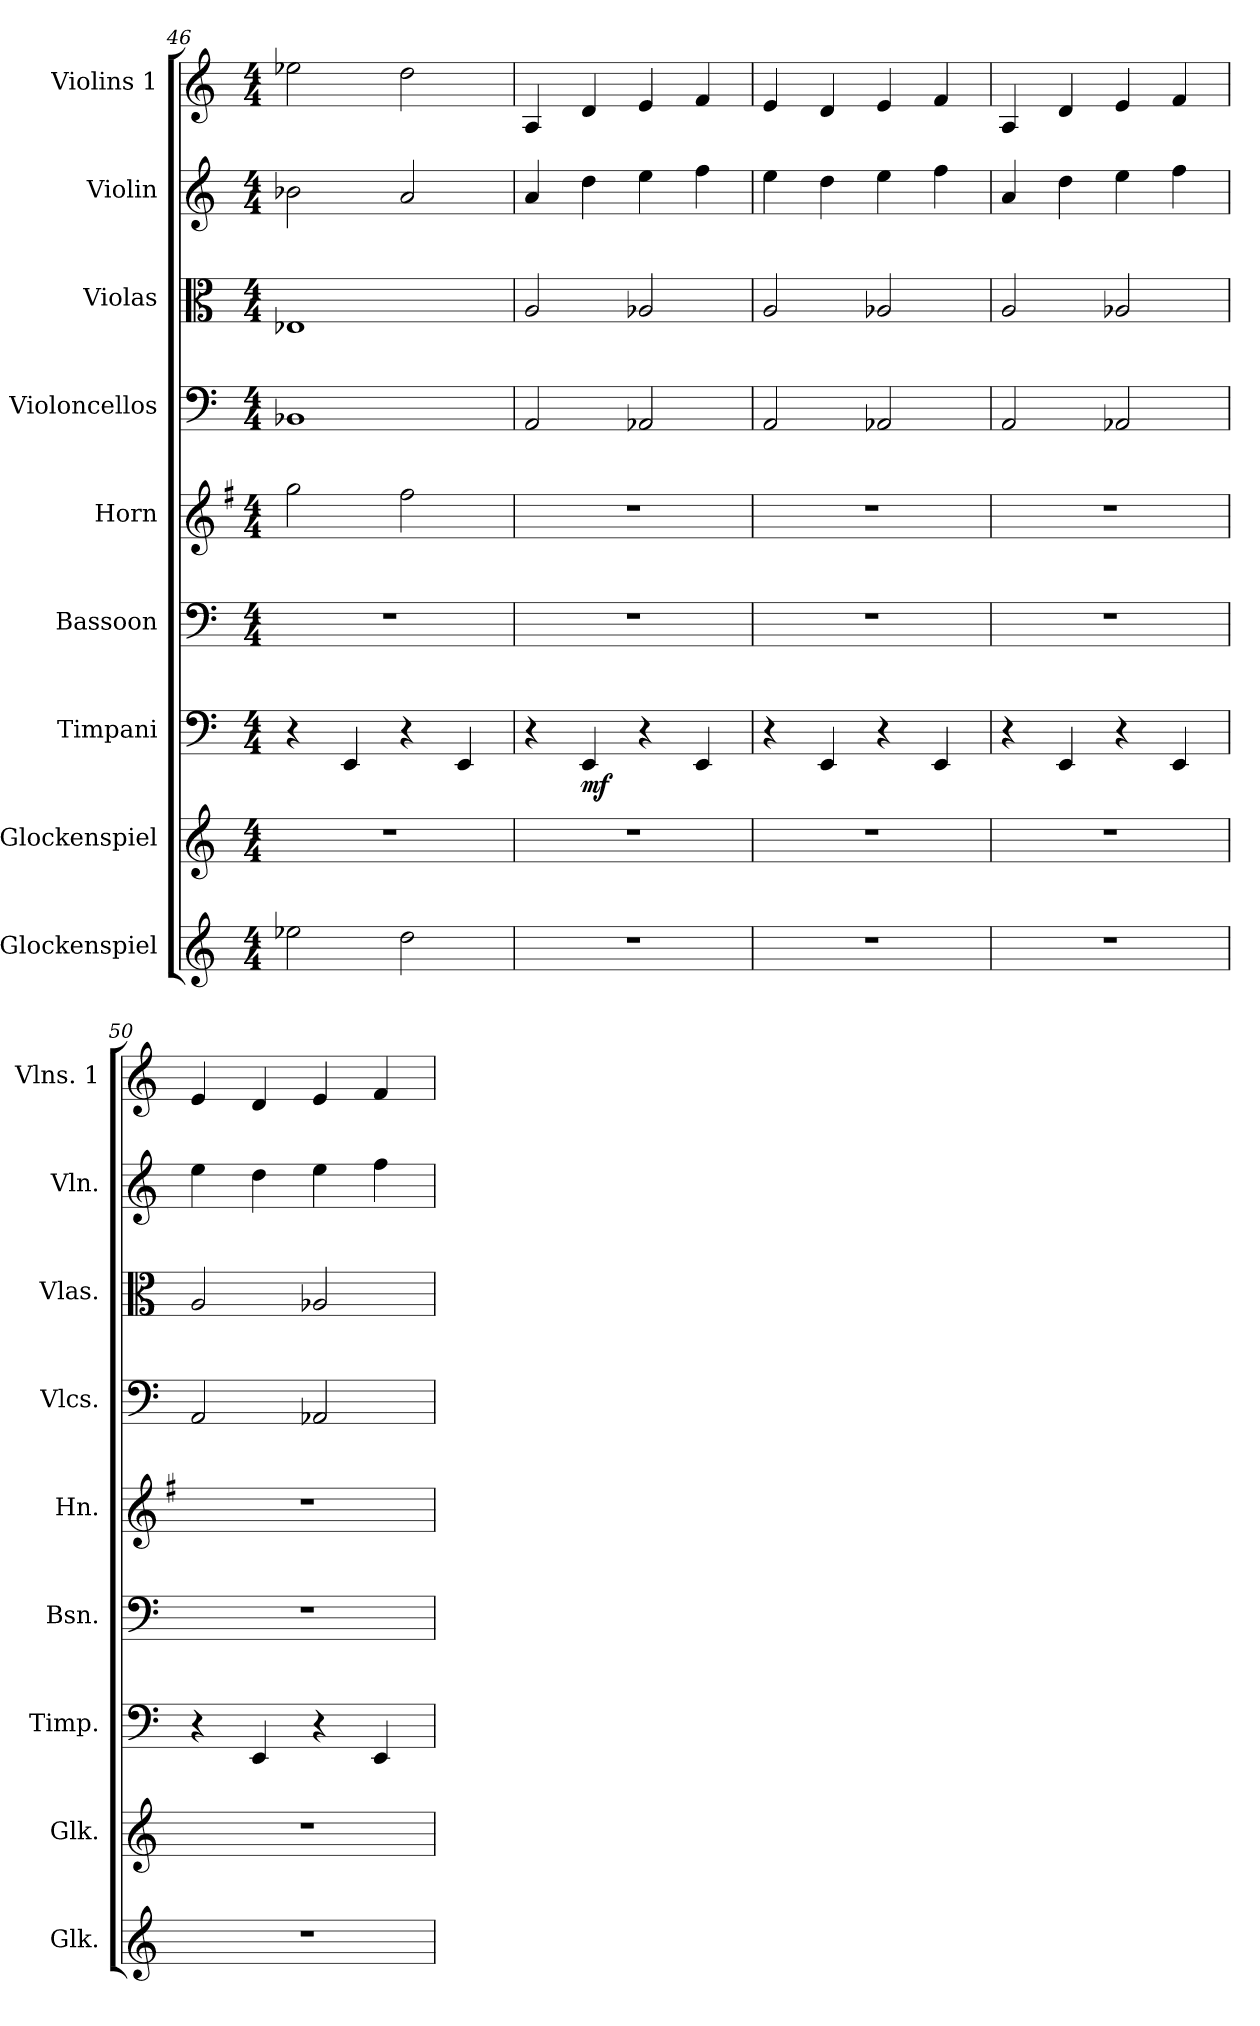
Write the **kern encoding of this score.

**kern	**kern	**kern	**dynam	**kern	**kern	**kern	**kern	**kern	**kern
*part9	*part8	*part7	*part7	*part6	*part5	*part4	*part3	*part2	*part1
*staff9	*staff8	*staff7	*staff7	*staff6	*staff5	*staff4	*staff3	*staff2	*staff1
*I"Glockenspiel	*I"Glockenspiel	*I"Timpani	*	*I"Bassoon	*I"Horn	*I"Violoncellos	*I"Violas	*I"Violin	*I"Violins 1
*I'Glk.	*I'Glk.	*I'Timp.	*	*I'Bsn.	*I'Hn.	*I'Vlcs.	*I'Vlas.	*I'Vln.	*I'Vlns. 1
!!LO:PB:g=z
*clefG2	*clefG2	*clefF4	*	*clefF4	*clefG2	*clefF4	*clefC3	*clefG2	*clefG2
*ITrd-14c-24	*ITrd-14c-24	*	*	*	*ITrd4c7	*	*	*	*
*k[]	*k[]	*k[]	*	*k[]	*k[]	*k[]	*k[]	*k[]	*k[]
*M4/4	*M4/4	*M4/4	*	*M4/4	*M4/4	*M4/4	*M4/4	*M4/4	*M4/4
=46	=46	=46	=46	=46	=46	=46	=46	=46	=46
2eeee-X\	1r	4r	.	1r	2cc\	1BB-X	1E-X	2b-X\	2ee-X\
.	.	4EE/	.	.	.	.	.	.	.
2dddd\	.	4r	.	.	2b\	.	.	2a/	2dd\
.	.	4EE/	.	.	.	.	.	.	.
=47	=47	=47	=47	=47	=47	=47	=47	=47	=47
1r	1r	4r	.	1r	1r	2AA/	2A/	4a/	4A/
!	!	!	!LO:DY:b	!	!	!	!	!	!
.	.	4EE/	mf	.	.	.	.	4dd\	4d/
.	.	4r	.	.	.	2AA-X/	2A-X/	4ee\	4e/
.	.	4EE/	.	.	.	.	.	4ff\	4f/
=48	=48	=48	=48	=48	=48	=48	=48	=48	=48
1r	1r	4r	.	1r	1r	2AA/	2A/	4ee\	4e/
.	.	4EE/	.	.	.	.	.	4dd\	4d/
.	.	4r	.	.	.	2AA-X/	2A-X/	4ee\	4e/
.	.	4EE/	.	.	.	.	.	4ff\	4f/
=49	=49	=49	=49	=49	=49	=49	=49	=49	=49
1r	1r	4r	.	1r	1r	2AA/	2A/	4a/	4A/
.	.	4EE/	.	.	.	.	.	4dd\	4d/
.	.	4r	.	.	.	2AA-X/	2A-X/	4ee\	4e/
.	.	4EE/	.	.	.	.	.	4ff\	4f/
=50	=50	=50	=50	=50	=50	=50	=50	=50	=50
1r	1r	4r	.	1r	1r	2AA/	2A/	4ee\	4e/
.	.	4EE/	.	.	.	.	.	4dd\	4d/
.	.	4r	.	.	.	2AA-X/	2A-X/	4ee\	4e/
.	.	4EE/	.	.	.	.	.	4ff\	4f/
=	=	=	=	=	=	=	=	=	=
*-	*-	*-	*-	*-	*-	*-	*-	*-	*-
